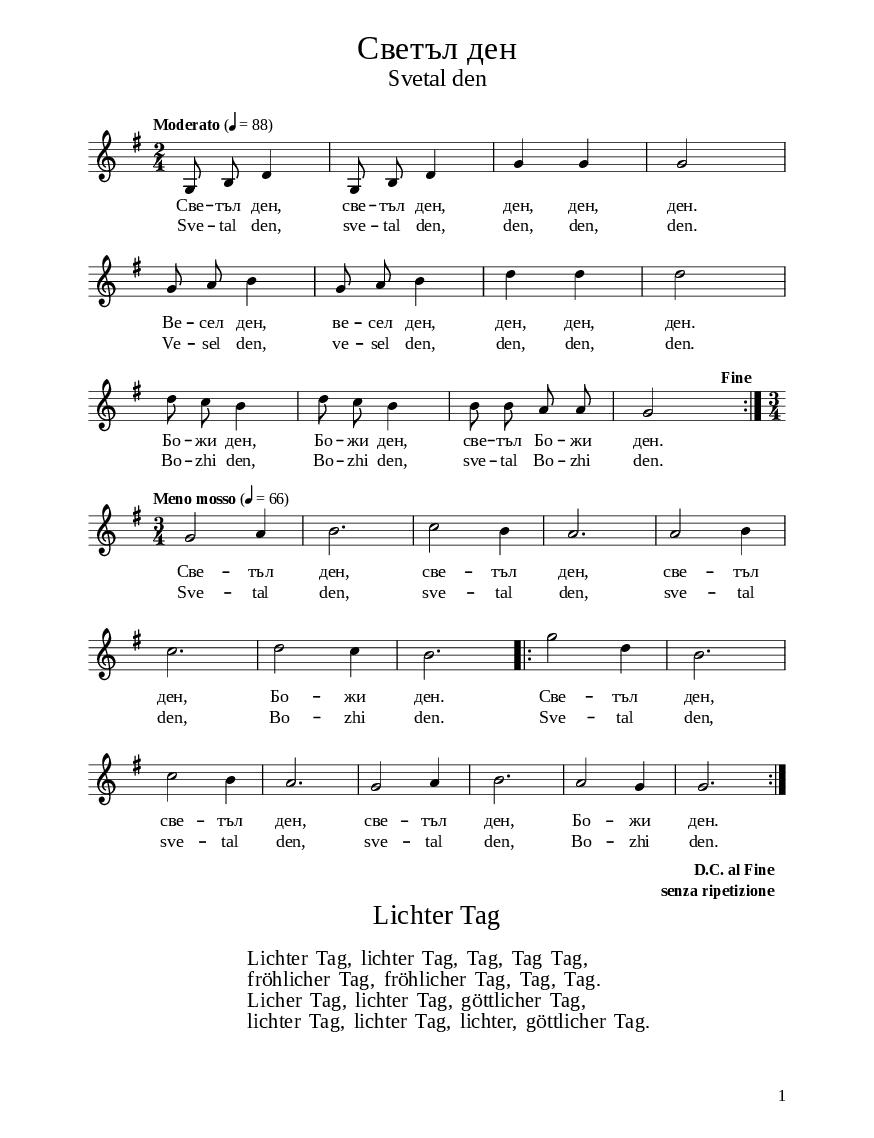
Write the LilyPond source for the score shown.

\version "2.24.0"

% include paper part and global functions
\include "include/globals.ily"

\bookpart {
  \include "include/bookpart-paper.ily"
  \score {
    \include "include/score-layout.ily"

    \new Voice \absolute  {
      \clef treble
      \key g \major
      \time 2/4
      \tempoFunc "Moderato" 4 "88"
      \autoBeamOff

      \repeat volta 2 {
        g8 b d'4 | g8 b d'4 | g'4 g' | g'2 |   \break

        g'8 a'8 b'4 |  g'8 a'8 b'4 | d''4 d''4 | d''2 | \break

        d''8 c'' b'4 | d''8 c'' b'4 | b'8 b'8 a'8 a'8 | \tempo "                    Fine" g'2
      } \break

      \time 3/4


      \tempoFunc "Meno mosso" 4 "66"


      g'2 a'4 | b'2. | c''2 b'4 | a'2. | a'2 b'4 | \break

      c''2. | d''2 c''4 | b'2.   \repeat volta 2 {
        g''2 d''4 | b'2. \break

        c''2 b'4 | a'2. | g'2 a'4 | b'2. | a'2 g'4 | g'2.|
      }  \break

    }

    \addlyrics {
      Све -- тъл ден, све  -- тъл ден,
      ден, ден, ден.
      Ве -- сел ден, ве -- сел ден,
      ден, ден, ден.
      Бо -- жи ден, Бо -- жи ден,
      све -- тъл Бо -- жи ден.
      Све -- тъл ден, све -- тъл ден,
      све -- тъл ден, Бо -- жи ден.
      Све -- тъл ден, све -- тъл ден,
      све -- тъл ден, Бо -- жи ден.

    }
    \addlyrics {
      Sve -- tal den, sve  -- tal den,
      den, den, den.
      Ve -- sel den, ve -- sel den,
      den, den, den.
      Bo -- zhi den, Bo -- zhi den,
      sve -- tal Bo -- zhi den.
      Sve -- tal den, sve -- tal den,
      sve -- tal den, Bo -- zhi den.
      Sve -- tal den, sve -- tal den,
      sve -- tal den, Bo -- zhi den.

    }

    \header {
      title = \titleFunc "Светъл ден" "Svetal den"
    }

    \midi{}

  } % score


\markup \dc-two "D.C. al Fine" " senza ripetizione"

  


  % include foreign translation(s) of the song
  \version "2.24.0"

\markup \fill-line { \fontsize #deTitleFontSize "Lichter Tag" }
\markup \null
\markup \null
\markup \fontsize #deCoupletFontSize {
  \hspace #14
  \override #`(baseline-skip . ,deCoupletBaselineSkip)

  \column {


  \line { " "Lichter Tag, lichter Tag, Tag, Tag Tag,}

  \line { " "fröhlicher Tag, fröhlicher Tag, Tag, Tag.}

  \line { " "Licher Tag, lichter Tag, göttlicher Tag,}

  \line { " "lichter Tag, lichter Tag, lichter, göttlicher Tag.}

  }
}


} % bookpart
